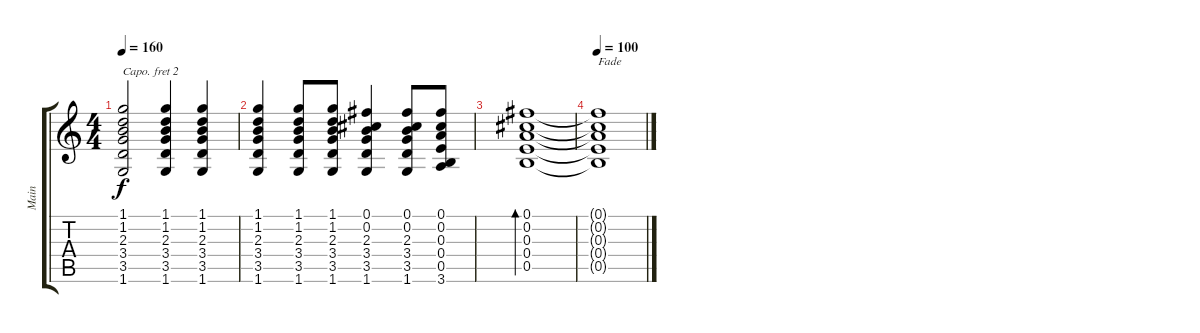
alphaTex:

\track ("Main" "Main") {instrument acousticguitarsteel}
\staff {score tabs}
\capo 2
\tuning (E4 B3 G3 D3 A2 E2) {hide}
\ts (4 4)
\tempo 160
\clef g2
\ks c
(1.1 1.2 2.3 3.4 3.5 1.6).2{dy f} (1.1 1.2 2.3 3.4 3.5 1.6).4 (1.1 1.2 2.3 3.4 3.5 1.6).4 |
(1.1 1.2 2.3 3.4 3.5 1.6).4 (1.1 1.2 2.3 3.4 3.5 1.6).8 (1.1 1.2 2.3 3.4 3.5 1.6).8 (0.1 0.2 2.3 3.4 3.5 1.6).4 (0.1 0.2 2.3 3.4 3.5 1.6).8 (0.1 0.2 0.3 0.4 0.5 3.6).8 |
(0.1 0.2 0.3 0.4 0.5).1{bd 60} |
\tempo 100
(0.1{t} 0.2{t} 0.3{t} 0.4{t} 0.5{t}).1{txt "Fade"}
